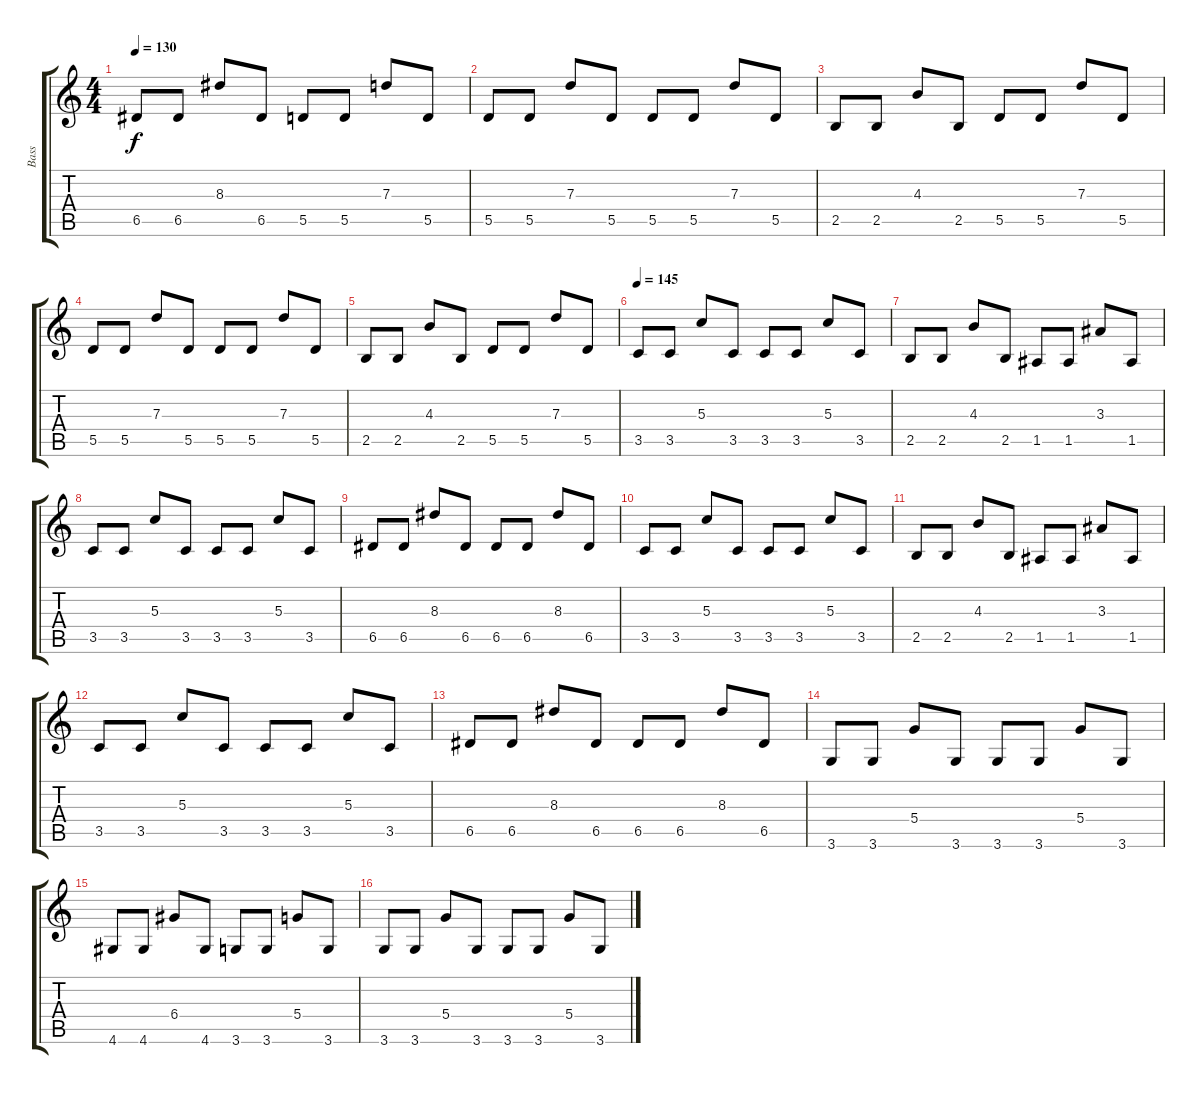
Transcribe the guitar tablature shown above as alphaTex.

\track ("Bass" "Bass") {instrument electricbasspick}
\staff {score tabs}
\tuning (E4 B3 G3 D3 A2 E2) {hide}
\ts (4 4)
\tempo 130
\clef g2
\ks c
6.5.8{dy f} 6.5.8 8.3.8 6.5.8 5.5.8 5.5.8 7.3.8 5.5.8 |
5.5.8 5.5.8 7.3.8 5.5.8 5.5.8 5.5.8 7.3.8 5.5.8 |
2.5.8 2.5.8 4.3.8 2.5.8 5.5.8 5.5.8 7.3.8 5.5.8 |
5.5.8 5.5.8 7.3.8 5.5.8 5.5.8 5.5.8 7.3.8 5.5.8 |
2.5.8 2.5.8 4.3.8 2.5.8 5.5.8 5.5.8 7.3.8 5.5.8 |
\tempo 145
3.5.8 3.5.8 5.3.8 3.5.8 3.5.8 3.5.8 5.3.8 3.5.8 |
2.5.8 2.5.8 4.3.8 2.5.8 1.5.8 1.5.8 3.3.8 1.5.8 |
3.5.8 3.5.8 5.3.8 3.5.8 3.5.8 3.5.8 5.3.8 3.5.8 |
6.5.8 6.5.8 8.3.8 6.5.8 6.5.8 6.5.8 8.3.8 6.5.8 |
3.5.8 3.5.8 5.3.8 3.5.8 3.5.8 3.5.8 5.3.8 3.5.8 |
2.5.8 2.5.8 4.3.8 2.5.8 1.5.8 1.5.8 3.3.8 1.5.8 |
3.5.8 3.5.8 5.3.8 3.5.8 3.5.8 3.5.8 5.3.8 3.5.8 |
6.5.8 6.5.8 8.3.8 6.5.8 6.5.8 6.5.8 8.3.8 6.5.8 |
3.6.8 3.6.8 5.4.8 3.6.8 3.6.8 3.6.8 5.4.8 3.6.8 |
4.6.8 4.6.8 6.4.8 4.6.8 3.6.8 3.6.8 5.4.8 3.6.8 |
3.6.8 3.6.8 5.4.8 3.6.8 3.6.8 3.6.8 5.4.8 3.6.8
